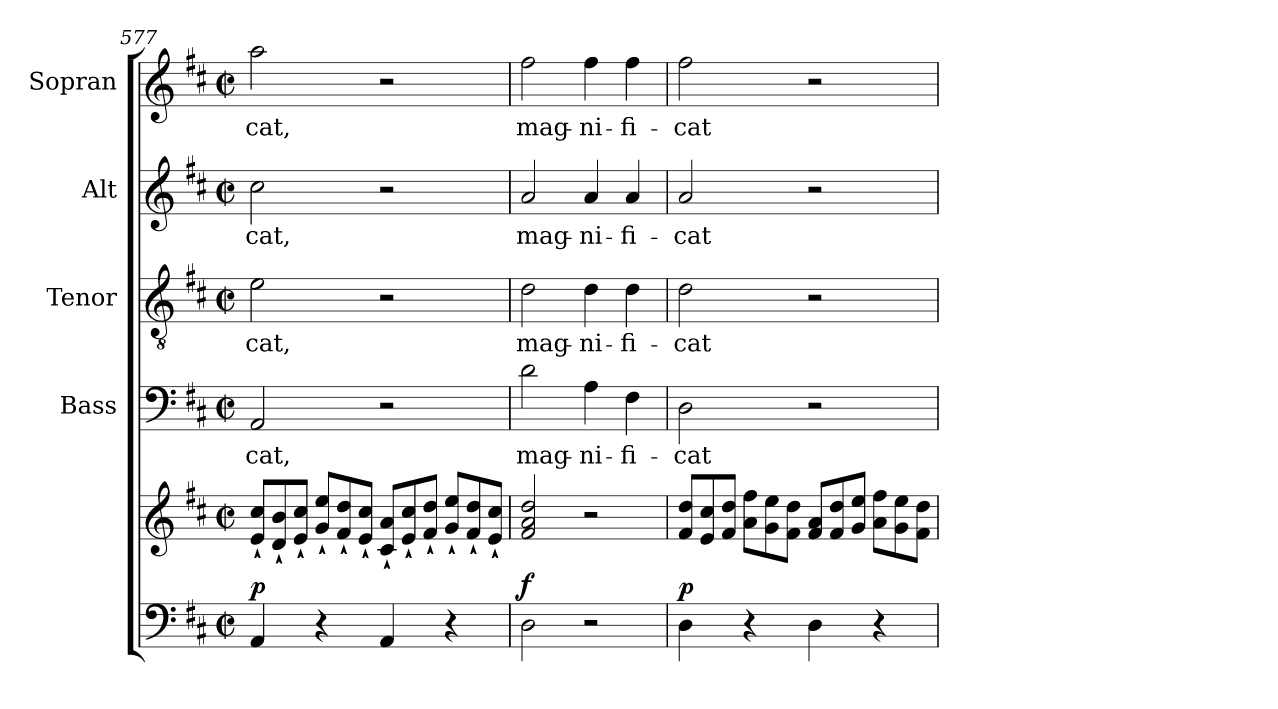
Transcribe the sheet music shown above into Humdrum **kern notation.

**kern	**kern	**dynam	**kern	**text	**kern	**text	**kern	**text	**kern	**text
*part5	*part5	*part5	*part4	*part4	*part3	*part3	*part2	*part2	*part1	*part1
*staff6	*staff5	*staff5/6	*staff4	*staff4	*staff3	*staff3	*staff2	*staff2	*staff1	*staff1
*	*	*	*I"Bass	*	*I"Tenor	*	*I"Alt	*	*I"Sopran	*
*	*	*	*I'B.	*	*I'T.	*	*I'A.	*	*I'S.	*
*clefF4	*clefG2	*	*clefF4	*	*clefGv2	*	*clefG2	*	*clefG2	*
*k[f#c#]	*k[f#c#]	*	*k[f#c#]	*	*k[f#c#]	*	*k[f#c#]	*	*k[f#c#]	*
*D:	*D:	*	*D:	*	*D:	*	*D:	*	*D:	*
*M2/2	*M2/2	*	*M2/2	*	*M2/2	*	*M2/2	*	*M2/2	*
*met(c|)	*met(c|)	*	*met(c|)	*	*met(c|)	*	*met(c|)	*	*met(c|)	*
*	*Xtuplet	*	*	*	*	*	*	*	*	*
=577	=577	=577	=577	=577	=577	=577	=577	=577	=577	=577
!	!	!LO:DY:a=2	!	!LO:LY:b	!	!LO:LY:b	!	!LO:LY:b	!	!LO:LY:b
4AA/	12e/`< 12cc#/`<L	p	2AA/	-cat,	2e\	-cat,	2cc#\	-cat,	2aa\	-cat,
.	12d/`< 12b/`<	.	.	.	.	.	.	.	.	.
.	12e/`< 12cc#/`<J	.	.	.	.	.	.	.	.	.
4r	12g/`< 12ee/`<L	.	.	.	.	.	.	.	.	.
.	12f#/`< 12dd/`<	.	.	.	.	.	.	.	.	.
.	12e/`< 12cc#/`<J	.	.	.	.	.	.	.	.	.
4AA/	12c#/`< 12a/`<L	.	2r	.	2r	.	2r	.	2r	.
.	12e/`< 12cc#/`<	.	.	.	.	.	.	.	.	.
.	12f#/`< 12dd/`<J	.	.	.	.	.	.	.	.	.
4r	12g/`< 12ee/`<L	.	.	.	.	.	.	.	.	.
.	12f#/`< 12dd/`<	.	.	.	.	.	.	.	.	.
.	12e/`< 12cc#/`<J	.	.	.	.	.	.	.	.	.
=578	=578	=578	=578	=578	=578	=578	=578	=578	=578	=578
!	!	!LO:DY:a=2	!	!LO:LY:b	!	!LO:LY:b	!	!LO:LY:b	!	!LO:LY:b
2D\	2f#/ 2a/ 2dd/	f	2d\	mag-	2d\	mag-	2a/	mag-	2ff#\	mag-
!	!	!	!	!LO:LY:b	!	!LO:LY:b	!	!LO:LY:b	!	!LO:LY:b
2r	2r	.	4A\	-ni-	4d\	-ni-	4a/	-ni-	4ff#\	-ni-
!	!	!	!	!LO:LY:b	!	!LO:LY:b	!	!LO:LY:b	!	!LO:LY:b
.	.	.	4F#\	-fi-	4d\	-fi-	4a/	-fi-	4ff#\	-fi-
!!LO:PB:g=z
=579	=579	=579	=579	=579	=579	=579	=579	=579	=579	=579
!	!	!LO:DY:a=2	!	!LO:LY:b	!	!LO:LY:b	!	!LO:LY:b	!	!LO:LY:b
4D\	12f#/ 12dd/L	p	2D\	-cat	2d\	-cat	2a/	-cat	2ff#\	-cat
.	12e/ 12cc#/	.	.	.	.	.	.	.	.	.
.	12f#/ 12dd/J	.	.	.	.	.	.	.	.	.
4r	12a\ 12ff#\L	.	.	.	.	.	.	.	.	.
.	12g\ 12ee\	.	.	.	.	.	.	.	.	.
.	12f#\ 12dd\J	.	.	.	.	.	.	.	.	.
4D\	12f#/ 12a/L	.	2r	.	2r	.	2r	.	2r	.
.	12f#/ 12dd/	.	.	.	.	.	.	.	.	.
.	12g/ 12ee/J	.	.	.	.	.	.	.	.	.
4r	12a\ 12ff#\L	.	.	.	.	.	.	.	.	.
.	12g\ 12ee\	.	.	.	.	.	.	.	.	.
.	12f#\ 12dd\J	.	.	.	.	.	.	.	.	.
=	=	=	=	=	=	=	=	=	=	=
*-	*-	*-	*-	*-	*-	*-	*-	*-	*-	*-
